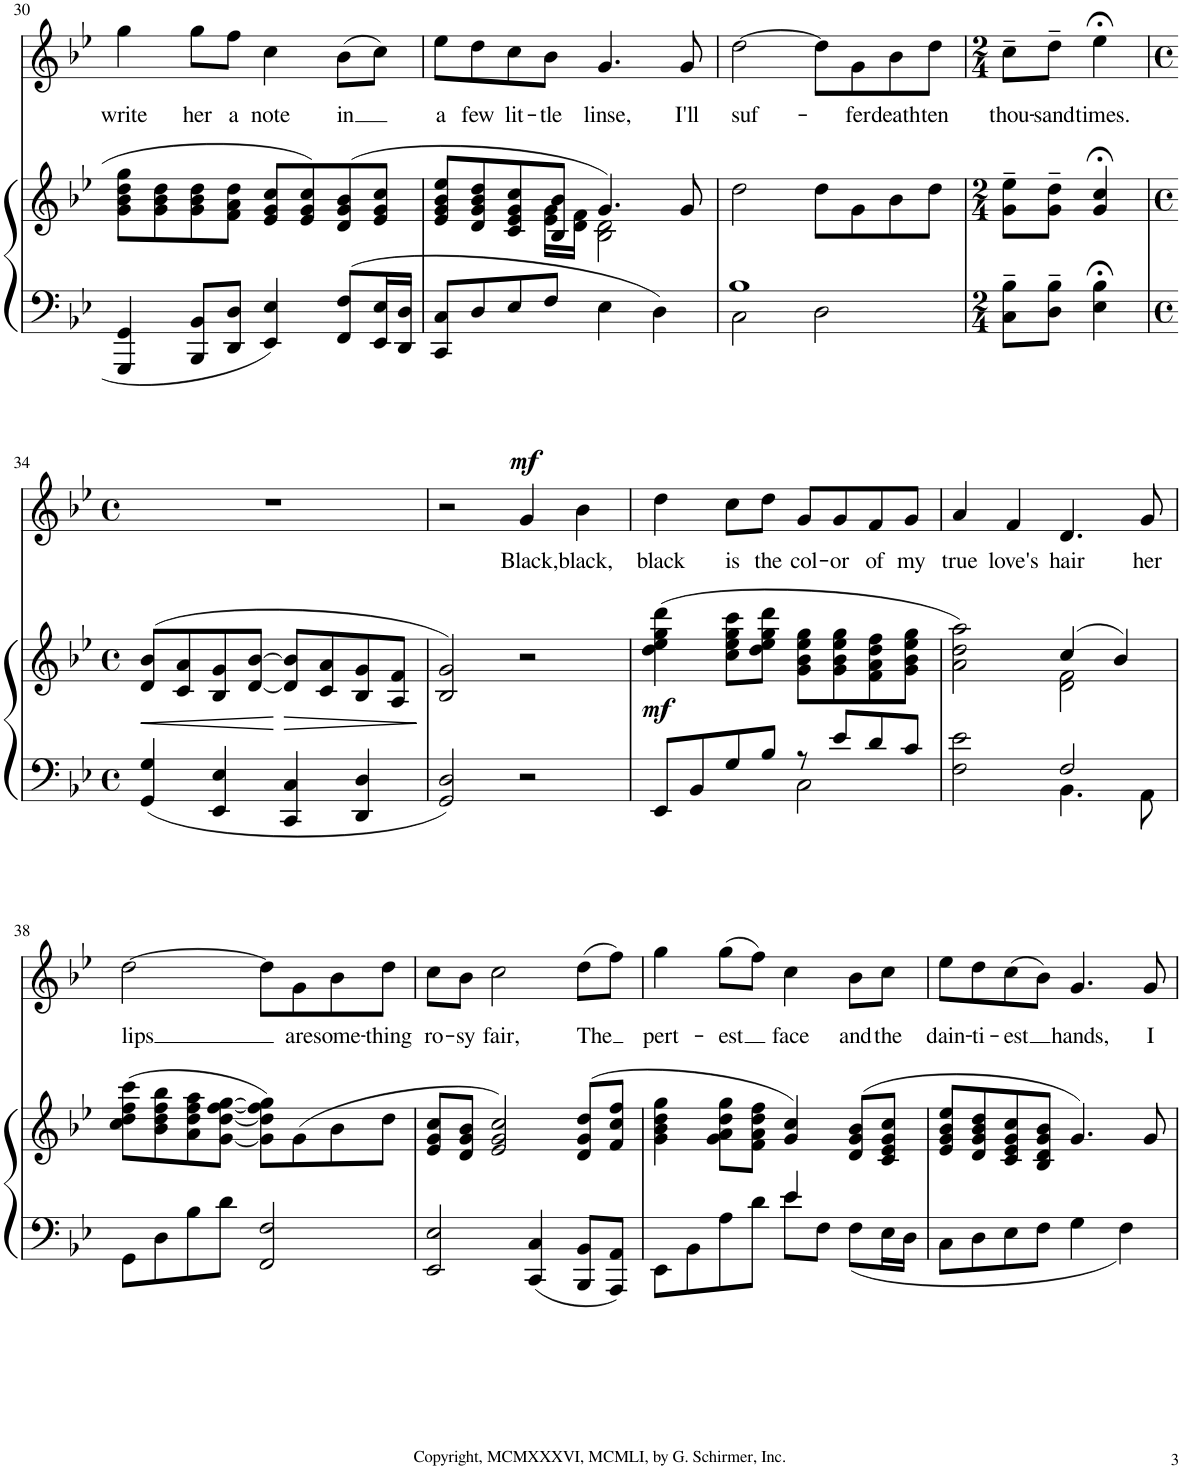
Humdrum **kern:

**kern	**kern	**dynam	**kern	**text	**dynam
*part2	*part2	*part2	*part1	*part1	*part1
*staff3	*staff2	*staff2/3	*staff1	*staff1	*staff1
*I"Piano	*	*	*I"Flute	*	*
*I'Pno	*	*	*I'Fl	*	*
!!LO:PB:g=z
*clefF4	*clefG2	*	*clefG2	*	*
*k[b-e-]	*k[b-e-]	*	*k[b-e-]	*	*
*M4/4	*M4/4	*	*M4/4	*	*
*met(c)	*met(c)	*	*met(c)	*	*
=30	=30	=30	=30	=30	=30
!	!	!	!	!LO:LY:b	!
4GGG/ 4GG/	8g\ 8b-\ 8dd\ 8gg\L	.	4gg\	write	.
.	8g\ 8b-\ 8dd\	.	.	.	.
!	!	!	!	!LO:LY:b	!
8BBB-/ 8BB-/L	8g\ 8b-\ 8dd\	.	8gg\L	her	.
!	!	!	!	!LO:LY:b	!
8DD/ 8D/J	8f\ 8a\ 8dd\J	.	8ff\J	a	.
!	!	!	!	!LO:LY:b	!
4EE-/ 4E-/	8e-/ 8g/ 8cc/L	.	4cc\	note	.
.	8e-/ 8g/ 8cc/	.	.	.	.
!	!	!	!	!LO:LY:b	!
8FF/ 8F/L	(>8d/ 8g/ 8b-/	.	(8b-\L	in	.
16EE-/ 16E-/L	8e-/ 8g/ 8cc/J	.	8cc\J)	.	.
16DD/ 16D/JJ	.	.	.	.	.
=31	=31	=31	=31	=31	=31
*	*^	*	*	*	*
!	!	!	!	!	!LO:LY:b	!
8CC/ 8C/L	8e-/ 8g/ 8b-/ 8ee-/L	4ryy	.	8ee-\L	a	.
!	!	!	!	!	!LO:LY:b	!
8D/	8d/ 8g/ 8b-/ 8dd/	.	.	8dd\	few	.
!	!	!	!	!	!LO:LY:b	!
8E-/	8c/ 8e-/ 8g/ 8cc/	8ryy	.	8cc\	lit-	.
!	!	!	!	!	!LO:LY:b	!
8F/J	8B-/ 8b-/J	16e-\ 16g\LL	.	8b-\J	-tle	.
.	.	16d\ 16f\JJ	.	.	.	.
!	!	!	!	!	!LO:LY:b	!
4E-\	4.g/)	2B-\ 2d\	.	4.g/	linse,	.
4D\	.	.	.	.	.	.
!	!	!	!	!	!LO:LY:b	!
.	8g/	.	.	8g/	I'll	.
*	*v	*v	*	*	*	*
=32	=32	=32	=32	=32	=32
*^	*	*	*	*	*
!	!	!	!	!	!LO:LY:b	!
1B-	2C\	2dd\	.	[2dd\	suf-	.
.	2D\	8dd\L	.	8dd\L]	.	.
!	!	!	!	!	!LO:LY:b	!
.	.	8g\	.	8g\	-fer	.
!	!	!	!	!	!LO:LY:b	!
.	.	8b-\	.	8b-\	death	.
!	!	!	!	!	!LO:LY:b	!
.	.	8dd\J	.	8dd\J	ten	.
*v	*v	*	*	*	*	*
=33	=33	=33	=33	=33	=33
*M2/4	*M2/4	*	*M2/4	*	*
!	!	!	!	!LO:LY:b	!
8C\~ 8B-\~L	8g\~ 8ee-\~L	.	8cc~\L	thou-	.
!	!	!	!	!LO:LY:b	!
8D\~ 8B-\~J	8g\~ 8dd\~J	.	8dd~\J	-sand	.
!	!	!	!	!LO:LY:b	!
4E-\;< 4B-\;<	4g/;< 4cc/;<	.	4ee-;<\	times.	.
!!LO:LB:g=z
=34	=34	=34	=34	=34	=34
*M4/4	*M4/4	*	*M4/4	*	*
*met(c)	*met(c)	*	*met(c)	*	*
!	!	!LO:HP:b	!	!	!
4GG/ 4G/	(>8d/ 8b-/L	<	1r	.	.
.	8c/ 8a/	.	.	.	.
4EE-/ 4E-/	8B-/ 8g/	.	.	.	.
.	[8d/ [8b-/J	.	.	.	.
!	!	!LO:HP:n=1:b	!	!	!
4CC/ 4C/	8d/] 8b-/]L	[ >	.	.	.
.	8c/ 8a/	.	.	.	.
4DD/ 4D/	8B-/ 8g/	.	.	.	.
.	8A/ 8f/J	.	.	.	.
.	.	]	.	.	.
=35	=35	=35	=35	=35	=35
2GG/ 2D/	2B-/ 2g/)	.	2r	.	.
!	!	!	!	!LO:LY:b	!LO:DY:a
2r	2r	.	4g/	Black,	mf
!	!	!	!	!LO:LY:b	!
.	.	.	4b-\	black,	.
=36	=36	=36	=36	=36	=36
*^	*	*	*	*	*
!	!	!	!LO:DY:b	!	!LO:LY:b	!
8EE-/L	2ryy	(4dd\ 4ee-\ 4gg\ 4ddd\	mf	4dd\	black	.
8BB-/	.	.	.	.	.	.
!	!	!	!	!	!LO:LY:b	!
8G/	.	8cc\ 8ee-\ 8gg\ 8ccc\L	.	8cc\L	is	.
!	!	!	!	!	!LO:LY:b	!
8B-/J	.	8dd\ 8ee-\ 8gg\ 8ddd\J	.	8dd\J	the	.
!	!	!	!	!	!LO:LY:b	!
8r	2C\	8g\ 8b-\ 8ee-\ 8gg\L	.	8g/L	col-	.
!	!	!	!	!	!LO:LY:b	!
8e-/L	.	8g\ 8b-\ 8ee-\ 8gg\	.	8g/	-or	.
!	!	!	!	!	!LO:LY:b	!
8d/	.	8f\ 8a\ 8dd\ 8ff\	.	8f/	of	.
!	!	!	!	!	!LO:LY:b	!
8c/J	.	8g\ 8b-\ 8ee-\ 8gg\J	.	8g/J	my	.
=37	=37	=37	=37	=37	=37	=37
*	*	*^	*	*	*	*
!	!	!	!	!	!	!LO:LY:b	!
2F\ 2e-\	2ryy	2a\ 2dd\ 2aa\)	2ryy	.	4a/	true	.
!	!	!	!	!	!	!LO:LY:b	!
.	.	.	.	.	4f/	love's	.
!	!	!	!	!	!	!LO:LY:b	!
2F/	4.BB-\	(4cc/	2d\ 2f\	.	4.d/	hair	.
.	.	4b-/)	.	.	.	.	.
!	!	!	!	!	!	!LO:LY:b	!
.	8AA\	.	.	.	8g/	her	.
*	*	*v	*v	*	*	*	*
!!LO:LB:g=z
=38	=38	=38	=38	=38	=38	=38
!	!	!	!	!	!LO:LY:b	!
*v	*v	*	*	*	*	*
8GG\L	(8cc\ 8dd\ 8ff\ 8ccc\L	.	[2dd\	lips	.
8D\	8b-\ 8dd\ 8ff\ 8bb-\	.	.	.	.
8B-\	8a\ 8dd\ 8ff\ 8aa\	.	.	.	.
8d\J	[8g\ [<8dd\ [8ff\ [8gg\J	.	.	.	.
2FF/ 2F/	8g\] 8dd\] 8ff\] 8gg\]L)	.	8dd\L]	.	.
!	!	!	!	!LO:LY:b	!
.	(8g\	.	8g\	are	.
!	!	!	!	!LO:LY:b	!
.	8b-\	.	8b-\	some-	.
!	!	!	!	!LO:LY:b	!
.	8dd\J	.	8dd\J	-thing	.
=39	=39	=39	=39	=39	=39
!	!	!	!	!LO:LY:b	!
2EE-/ 2E-/	8e-/ 8g/ 8cc/L	.	8cc\L	ro-	.
!	!	!	!	!LO:LY:b	!
.	8d/ 8g/ 8b-/J	.	8b-\J	-sy	.
!	!	!	!	!LO:LY:b	!
.	2e-/ 2g/ 2cc/)	.	2cc\	fair,	.
4CC/ 4C/	.	.	.	.	.
!	!	!	!	!LO:LY:b	!
8BBB-/ 8BB-/L	(>8d/ 8g/ 8dd/L	.	(8dd\L	The	.
8AAA/ 8AA/J	8f/ 8cc/ 8ff/J	.	8ff\J)	.	.
=40	=40	=40	=40	=40	=40
*^	*	*	*	*	*
!	!	!	!	!	!LO:LY:b	!
8EE-\L	2ryy	4g\ 4b-\ 4dd\ 4gg\	.	4gg\	pert-	.
8BB-\	.	.	.	.	.	.
!	!	!	!	!	!LO:LY:b	!
8A\	.	8g\ 8a\ 8dd\ 8gg\L	.	(8gg\L	-est	.
8d\J	.	8f\ 8a\ 8dd\ 8ff\J	.	8ff\J)	.	.
!	!	!	!	!	!LO:LY:b	!
8e-\L	4e-/	4g/ 4cc/)	.	4cc\	face	.
8F\J	.	.	.	.	.	.
!	!	!	!	!	!LO:LY:b	!
8F\L	4ryy	(>8d/ 8g/ 8b-/L	.	8b-\L	and	.
!	!	!	!	!	!LO:LY:b	!
16E-\L	.	8c/ 8e-/ 8g/ 8cc/J	.	8cc\J	the	.
16D\JJ	.	.	.	.	.	.
*v	*v	*	*	*	*	*
=41	=41	=41	=41	=41	=41
!	!	!	!	!LO:LY:b	!
8C\L	8e-/ 8g/ 8b-/ 8ee-/L	.	8ee-\L	dain-	.
!	!	!	!	!LO:LY:b	!
8D\	8d/ 8g/ 8b-/ 8dd/	.	8dd\	-ti-	.
!	!	!	!	!LO:LY:b	!
8E-\	8c/ 8e-/ 8g/ 8cc/	.	(8cc\	-est	.
8F\J	8B-/ 8d/ 8g/ 8b-/J	.	8b-\J)	.	.
!	!	!	!	!LO:LY:b	!
4G\	4.g/)	.	4.g/	hands,	.
4F\	.	.	.	.	.
!	!	!	!	!LO:LY:b	!
.	8g/	.	8g/	I	.
=	=	=	=	=	=
*-	*-	*-	*-	*-	*-
